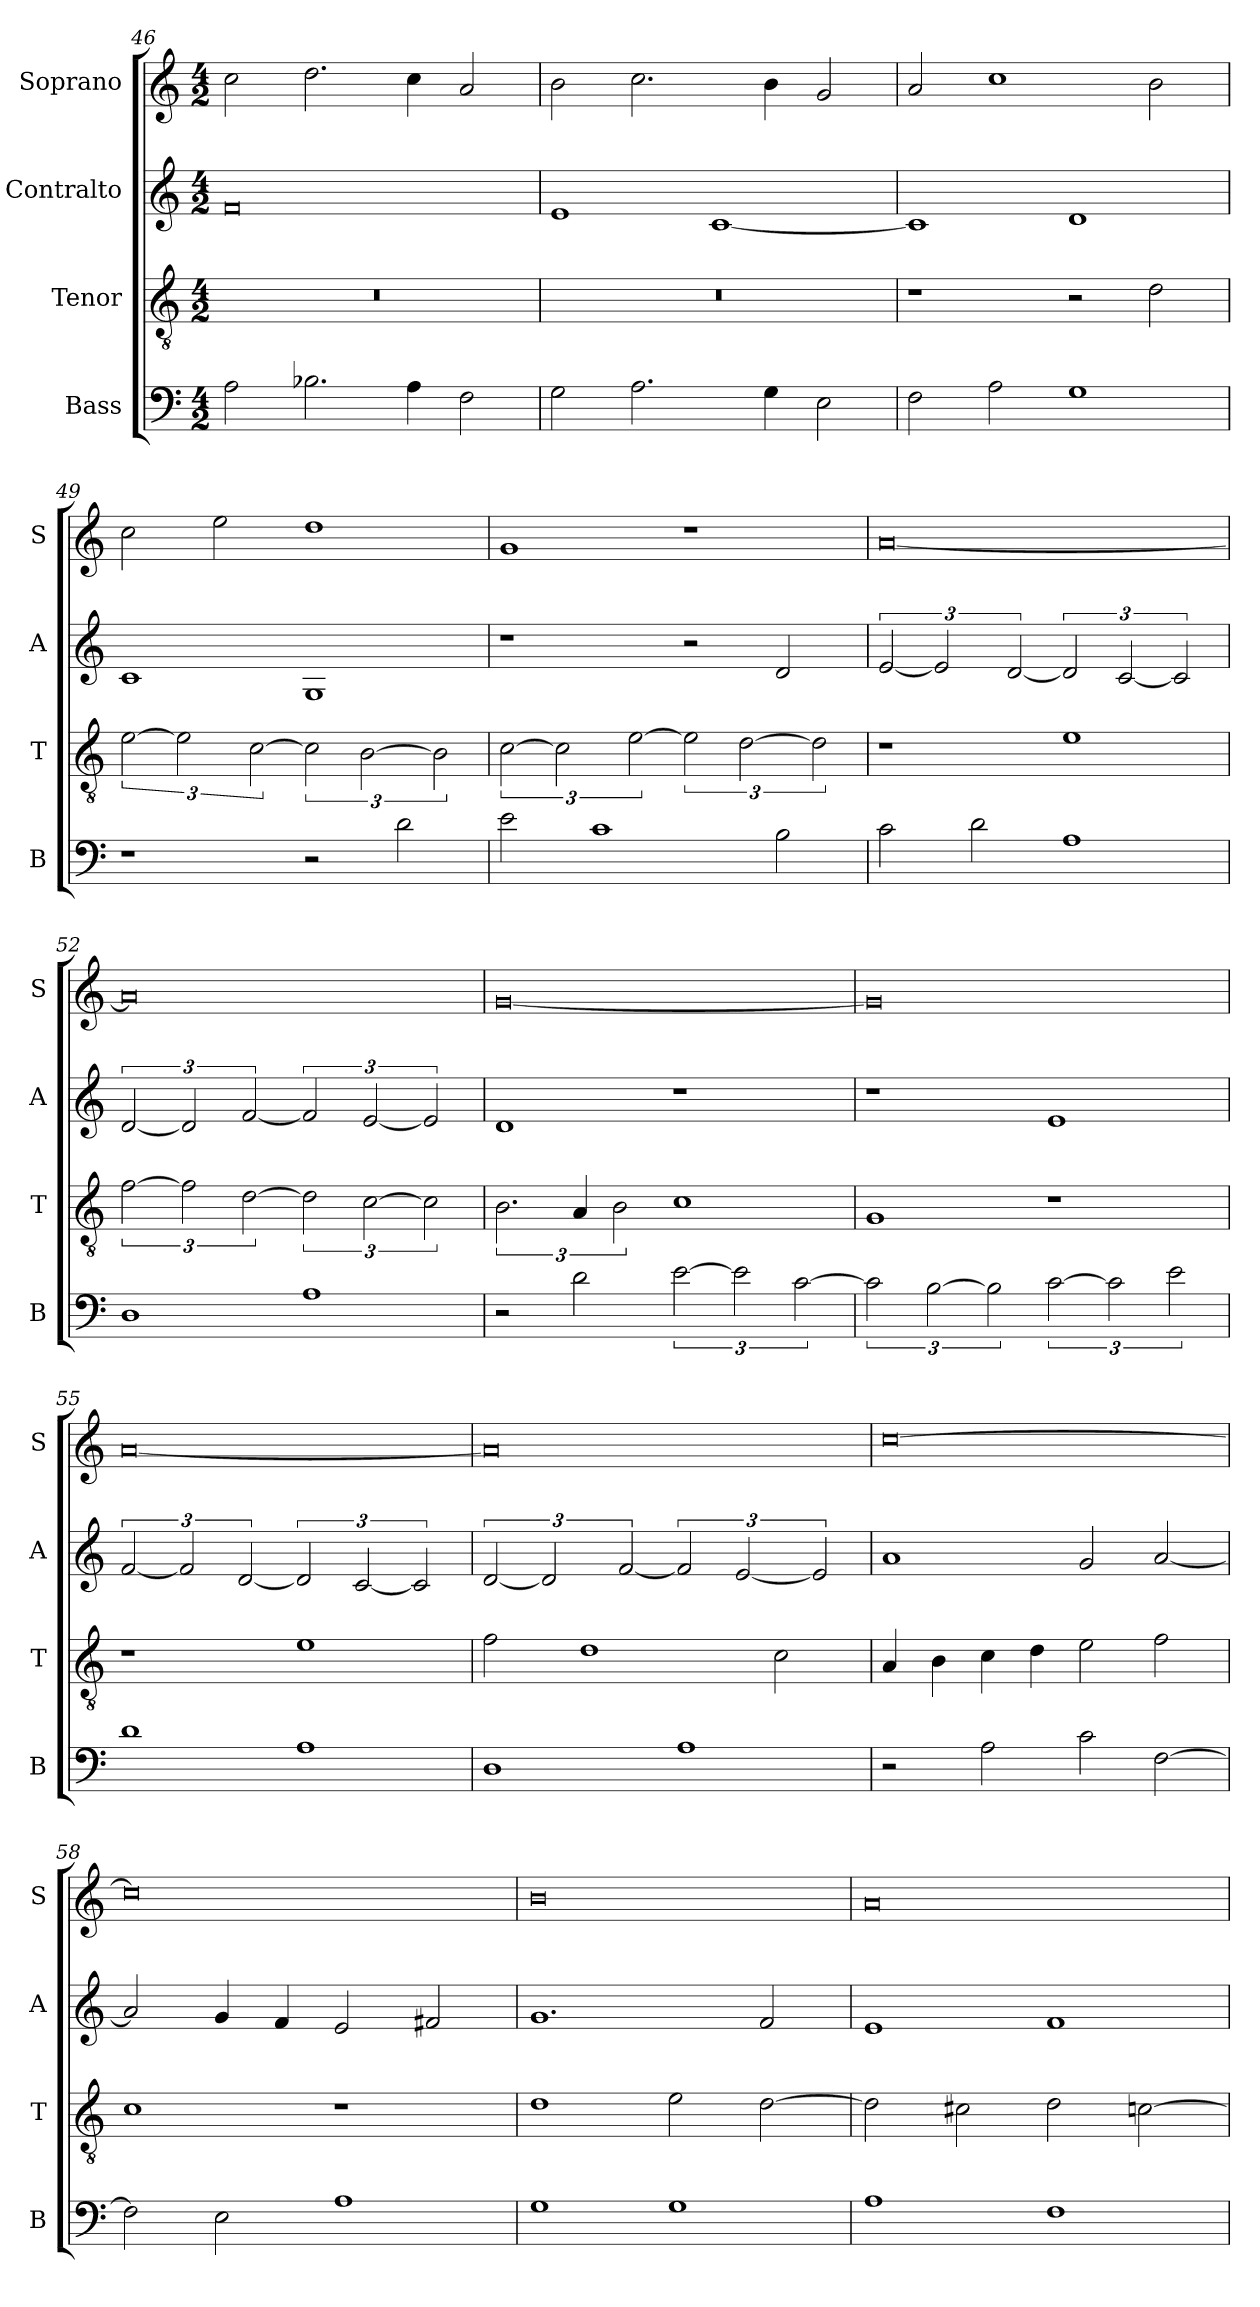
**kern	**kern	**kern	**kern
*part4	*part3	*part2	*part1
*staff4	*staff3	*staff2	*staff1
*I"Bass	*I"Tenor	*I"Contralto	*I"Soprano
*I'B	*I'T	*I'A	*I'S
*clefF4	*clefGv2	*clefG2	*clefG2
*k[]	*k[]	*k[]	*k[]
*G:mix	*G:mix	*G:mix	*G:mix
*M4/2	*M4/2	*M4/2	*M4/2
=46	=46	=46	=46
2A	0r	0f	2cc
2.B-X	.	.	2.dd
4A	.	.	4cc
2F	.	.	2a
=47	=47	=47	=47
2G	0r	1e	2b
2.A	.	.	2.cc
.	.	[1c	.
4G	.	.	4b
2E	.	.	2g
=48	=48	=48	=48
2F	1r	1c]	2a
2A	.	.	1cc
1G	2r	1d	.
.	2d	.	2b
=49	=49	=49	=49
1r	[3e	1c	2cc
.	3e]	.	.
.	.	.	2ee
.	[3c	.	.
2r	3c]	1G	1dd
.	[3B	.	.
2d	.	.	.
.	3B]	.	.
=50	=50	=50	=50
2e	[3c	1r	1g
.	3c]	.	.
1c	.	.	.
.	[3e	.	.
.	3e]	2r	1r
.	[3d	.	.
2B	.	2d	.
.	3d]	.	.
=51	=51	=51	=51
2c	1r	[3e	[0a
.	.	3e]	.
2d	.	.	.
.	.	[3d	.
1A	1e	3d]	.
.	.	[3c	.
.	.	3c]	.
=52	=52	=52	=52
1D	[3f	[3d	0a]
.	3f]	3d]	.
.	[3d	[3f	.
1A	3d]	3f]	.
.	[3c	[3e	.
.	3c]	3e]	.
=53	=53	=53	=53
2r	3.B	1d	[0g
2d	6A	.	.
.	3B	.	.
[3e	1c	1r	.
3e]	.	.	.
[3c	.	.	.
=54	=54	=54	=54
3c]	1G	1r	0g]
[3B	.	.	.
3B]	.	.	.
[3c	1r	1e	.
3c]	.	.	.
3e	.	.	.
=55	=55	=55	=55
1d	1r	[3f	[0a
.	.	3f]	.
.	.	[3d	.
1A	1e	3d]	.
.	.	[3c	.
.	.	3c]	.
=56	=56	=56	=56
1D	2f	[3d	0a]
.	.	3d]	.
.	1d	.	.
.	.	[3f	.
1A	.	3f]	.
.	.	[3e	.
.	2c	.	.
.	.	3e]	.
=57	=57	=57	=57
2r	4A	1a	[0cc
.	4B	.	.
2A	4c	.	.
.	4d	.	.
2c	2e	2g	.
[2F	2f	[2a	.
=58	=58	=58	=58
2F]	1c	2a]	0cc]
2E	.	4g	.
.	.	4f	.
1A	1r	2e	.
.	.	2f#X	.
=59	=59	=59	=59
1G	1d	1.g	0b
1G	2e	.	.
.	[2d	2f	.
=60	=60	=60	=60
1A	2d]	1e	0a
.	2c#X	.	.
1F	2d	1f	.
.	[2cn	.	.
=	=	=	=
*-	*-	*-	*-
